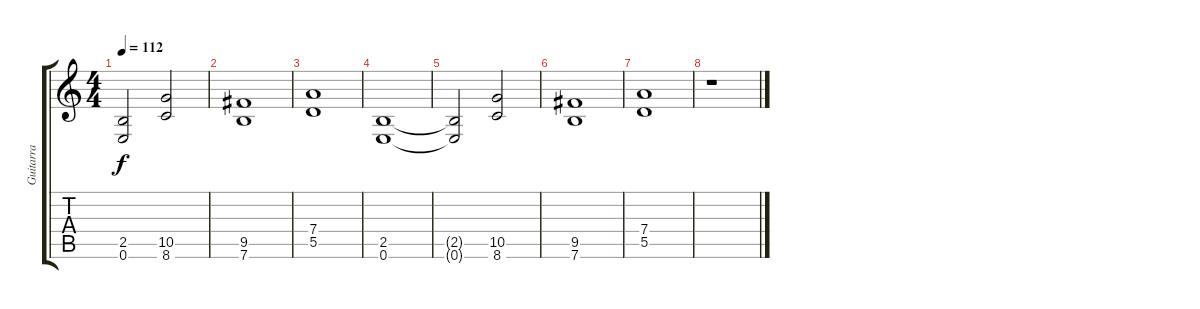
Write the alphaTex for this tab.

\track ("Guitarra" "Guitarra") {instrument distortionguitar}
\staff {score tabs}
\tuning (E4 B3 G3 D3 A2 E2) {hide}
\ts (4 4)
\tempo 112
\clef g2
\ks c
(2.5{t} 0.6{t}).2{dy f} (10.5 8.6).2 |
(9.5 7.6).1 |
(7.4 5.5).1 |
(2.5 0.6).1{volume 0} |
(2.5{t} 0.6{t}).2 (10.5 8.6).2 |
(9.5 7.6).1 |
(7.4 5.5).1 |
r.1
